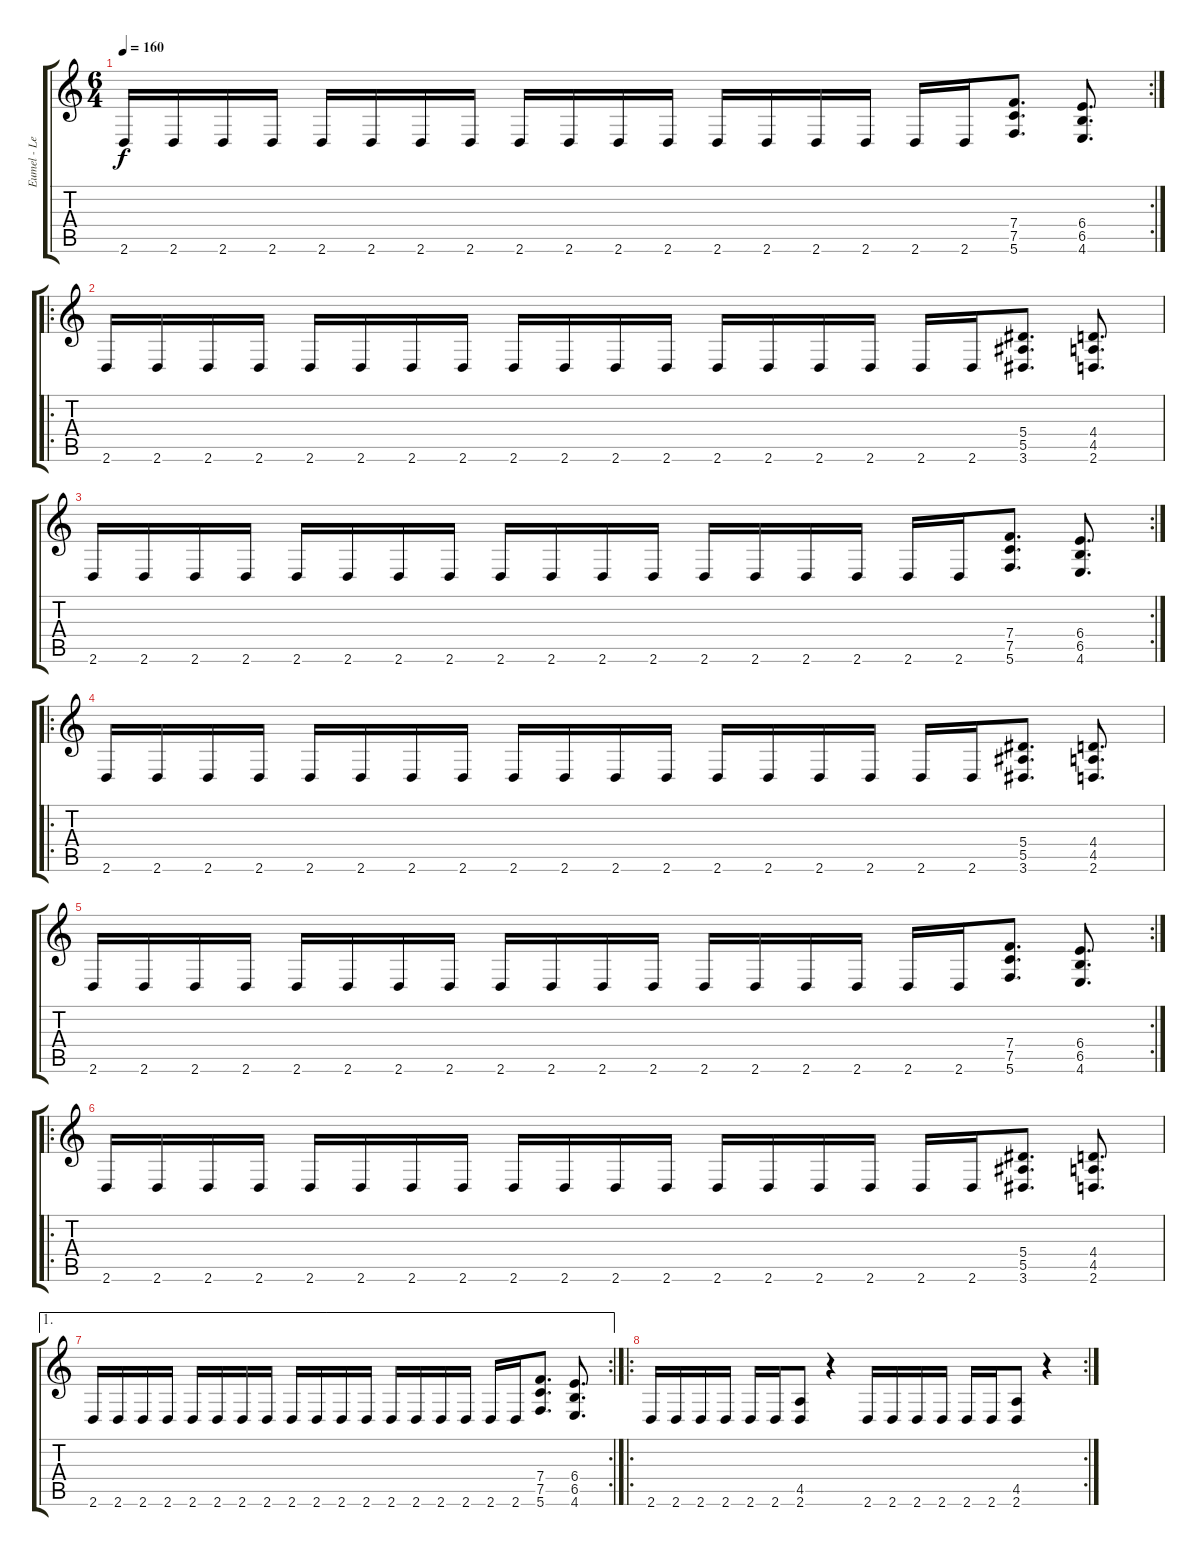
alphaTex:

\track ("Eumel - Lead Guitar" "Eumel - Le") {instrument distortionguitar}
\staff {score tabs}
\tuning (C4 G3 Eb3 Bb2 F2 C2) {hide}
\rc 2
\ts (6 4)
\tempo 160
\clef g2
\ks c
2.6.16{dy f} 2.6.16 2.6.16 2.6.16 2.6.16 2.6.16 2.6.16 2.6.16 2.6.16 2.6.16 2.6.16 2.6.16 2.6.16 2.6.16 2.6.16 2.6.16 2.6.16 2.6.16 (7.4 7.5 5.6).8{d} (6.4 6.5 4.6).8{d} |
\ro
2.6.16 2.6.16 2.6.16 2.6.16 2.6.16 2.6.16 2.6.16 2.6.16 2.6.16 2.6.16 2.6.16 2.6.16 2.6.16 2.6.16 2.6.16 2.6.16 2.6.16 2.6.16 (5.4 5.5 3.6).8{d} (4.4 4.5 2.6).8{d} |
\rc 2
2.6.16 2.6.16 2.6.16 2.6.16 2.6.16 2.6.16 2.6.16 2.6.16 2.6.16 2.6.16 2.6.16 2.6.16 2.6.16 2.6.16 2.6.16 2.6.16 2.6.16 2.6.16 (7.4 7.5 5.6).8{d} (6.4 6.5 4.6).8{d} |
\ro
2.6.16 2.6.16 2.6.16 2.6.16 2.6.16 2.6.16 2.6.16 2.6.16 2.6.16 2.6.16 2.6.16 2.6.16 2.6.16 2.6.16 2.6.16 2.6.16 2.6.16 2.6.16 (5.4 5.5 3.6).8{d} (4.4 4.5 2.6).8{d} |
\rc 2
2.6.16 2.6.16 2.6.16 2.6.16 2.6.16 2.6.16 2.6.16 2.6.16 2.6.16 2.6.16 2.6.16 2.6.16 2.6.16 2.6.16 2.6.16 2.6.16 2.6.16 2.6.16 (7.4 7.5 5.6).8{d} (6.4 6.5 4.6).8{d} |
\ro
2.6.16 2.6.16 2.6.16 2.6.16 2.6.16 2.6.16 2.6.16 2.6.16 2.6.16 2.6.16 2.6.16 2.6.16 2.6.16 2.6.16 2.6.16 2.6.16 2.6.16 2.6.16 (5.4 5.5 3.6).8{d} (4.4 4.5 2.6).8{d} |
\ae 1
\rc 2
2.6.16 2.6.16 2.6.16 2.6.16 2.6.16 2.6.16 2.6.16 2.6.16 2.6.16 2.6.16 2.6.16 2.6.16 2.6.16 2.6.16 2.6.16 2.6.16 2.6.16 2.6.16 (7.4 7.5 5.6).8{d} (6.4 6.5 4.6).8{d} |
\ro
\rc 2
2.6.16 2.6.16 2.6.16 2.6.16 2.6.16 2.6.16 (4.5 2.6).8 r.4 2.6.16 2.6.16 2.6.16 2.6.16 2.6.16 2.6.16 (4.5 2.6).8 r.4
